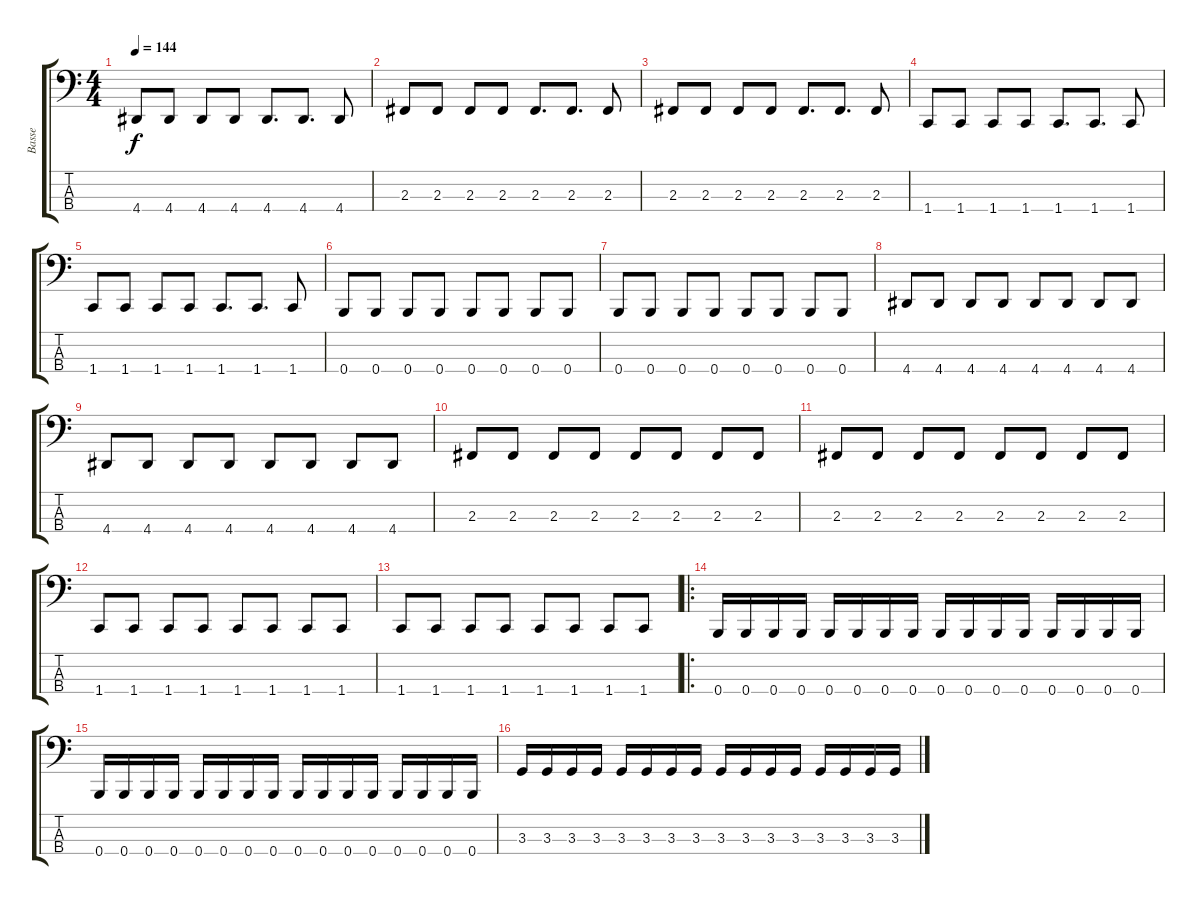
\track ("Basse" "Basse") {instrument electricbassfinger}
\staff {score tabs}
\tuning (D2 A1 E1 B0) {hide}
\ts (4 4)
\tempo 144
\clef f4
\ks c
4.4.8{dy f} 4.4.8 4.4.8 4.4.8 4.4.8{d} 4.4.8{d} 4.4.8 |
2.3.8 2.3.8 2.3.8 2.3.8 2.3.8{d} 2.3.8{d} 2.3.8 |
2.3.8 2.3.8 2.3.8 2.3.8 2.3.8{d} 2.3.8{d} 2.3.8 |
1.4.8 1.4.8 1.4.8 1.4.8 1.4.8{d} 1.4.8{d} 1.4.8 |
1.4.8 1.4.8 1.4.8 1.4.8 1.4.8{d} 1.4.8{d} 1.4.8 |
0.4.8 0.4.8 0.4.8 0.4.8 0.4.8 0.4.8 0.4.8 0.4.8 |
0.4.8 0.4.8 0.4.8 0.4.8 0.4.8 0.4.8 0.4.8 0.4.8 |
4.4.8 4.4.8 4.4.8 4.4.8 4.4.8 4.4.8 4.4.8 4.4.8 |
4.4.8 4.4.8 4.4.8 4.4.8 4.4.8 4.4.8 4.4.8 4.4.8 |
2.3.8 2.3.8 2.3.8 2.3.8 2.3.8 2.3.8 2.3.8 2.3.8 |
2.3.8 2.3.8 2.3.8 2.3.8 2.3.8 2.3.8 2.3.8 2.3.8 |
1.4.8 1.4.8 1.4.8 1.4.8 1.4.8 1.4.8 1.4.8 1.4.8 |
1.4.8 1.4.8 1.4.8 1.4.8 1.4.8 1.4.8 1.4.8 1.4.8 |
\ro
0.4.16 0.4.16 0.4.16 0.4.16 0.4.16 0.4.16 0.4.16 0.4.16 0.4.16 0.4.16 0.4.16 0.4.16 0.4.16 0.4.16 0.4.16 0.4.16 |
0.4.16 0.4.16 0.4.16 0.4.16 0.4.16 0.4.16 0.4.16 0.4.16 0.4.16 0.4.16 0.4.16 0.4.16 0.4.16 0.4.16 0.4.16 0.4.16 |
3.3.16 3.3.16 3.3.16 3.3.16 3.3.16 3.3.16 3.3.16 3.3.16 3.3.16 3.3.16 3.3.16 3.3.16 3.3.16 3.3.16 3.3.16 3.3.16
